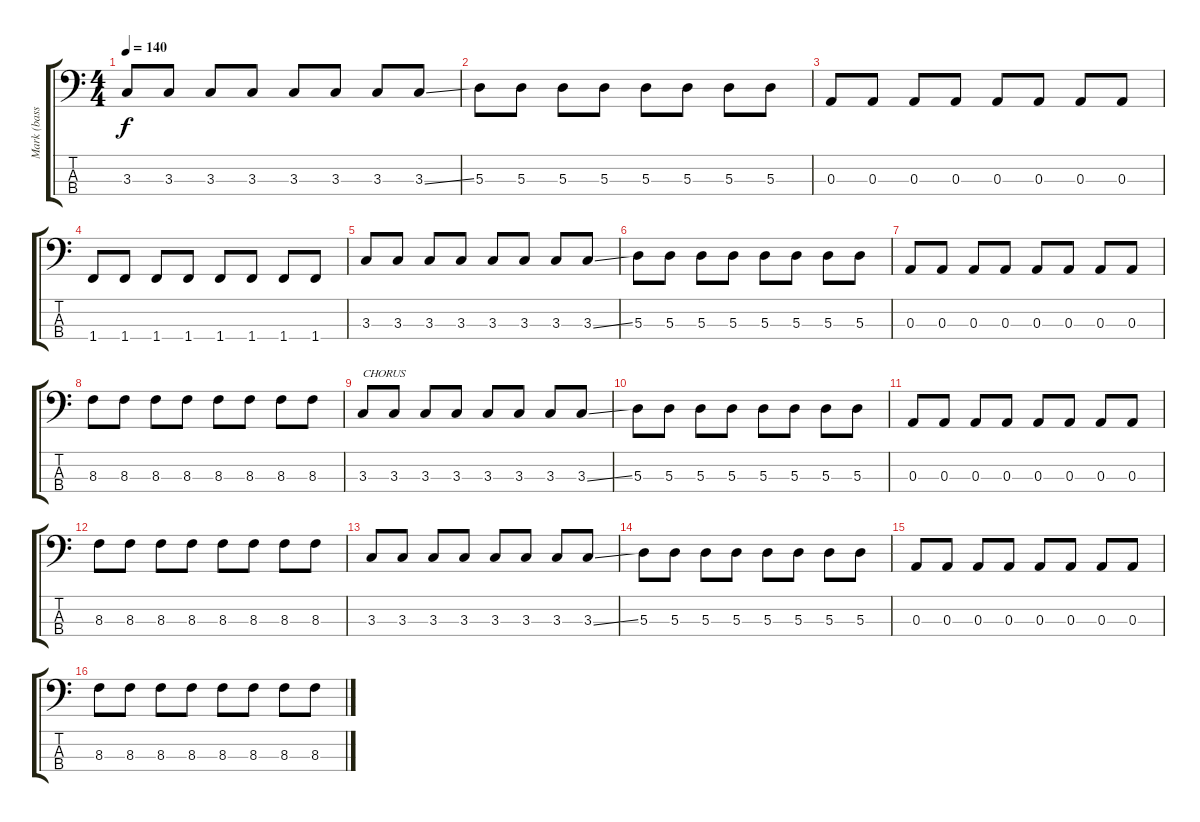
\track ("Mark (bass)" "Mark (bass") {instrument electricbasspick}
\staff {score tabs}
\tuning (G2 D2 A1 E1) {hide}
\ts (4 4)
\tempo 140
\clef f4
\ks c
3.3.8{dy f} 3.3.8 3.3.8 3.3.8 3.3.8 3.3.8 3.3.8 3.3{ss}.8 |
5.3.8 5.3.8 5.3.8 5.3.8 5.3.8 5.3.8 5.3.8 5.3.8 |
0.3.8 0.3.8 0.3.8 0.3.8 0.3.8 0.3.8 0.3.8 0.3.8 |
1.4.8 1.4.8 1.4.8 1.4.8 1.4.8 1.4.8 1.4.8 1.4.8 |
3.3.8 3.3.8 3.3.8 3.3.8 3.3.8 3.3.8 3.3.8 3.3{ss}.8 |
5.3.8 5.3.8 5.3.8 5.3.8 5.3.8 5.3.8 5.3.8 5.3.8 |
0.3.8 0.3.8 0.3.8 0.3.8 0.3.8 0.3.8 0.3.8 0.3.8 |
8.3.8 8.3.8 8.3.8 8.3.8 8.3.8 8.3.8 8.3.8 8.3.8 |
3.3.8{txt "CHORUS"} 3.3.8 3.3.8 3.3.8 3.3.8 3.3.8 3.3.8 3.3{ss}.8 |
5.3.8 5.3.8 5.3.8 5.3.8 5.3.8 5.3.8 5.3.8 5.3.8 |
0.3.8 0.3.8 0.3.8 0.3.8 0.3.8 0.3.8 0.3.8 0.3.8 |
8.3.8 8.3.8 8.3.8 8.3.8 8.3.8 8.3.8 8.3.8 8.3.8 |
3.3.8 3.3.8 3.3.8 3.3.8 3.3.8 3.3.8 3.3.8 3.3{ss}.8 |
5.3.8 5.3.8 5.3.8 5.3.8 5.3.8 5.3.8 5.3.8 5.3.8 |
0.3.8 0.3.8 0.3.8 0.3.8 0.3.8 0.3.8 0.3.8 0.3.8 |
8.3.8 8.3.8 8.3.8 8.3.8 8.3.8 8.3.8 8.3.8 8.3.8
